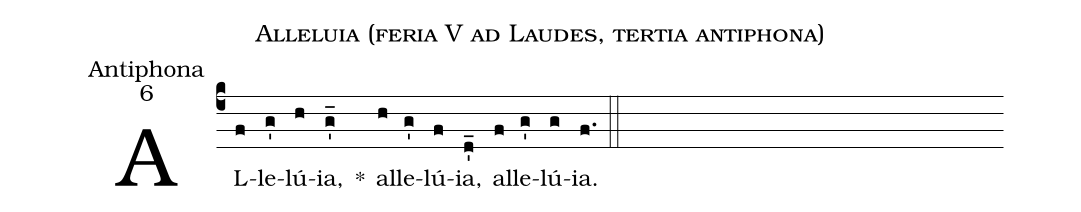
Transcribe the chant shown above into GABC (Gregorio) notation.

name: Alleluia (feria V ad Laudes, tertia antiphona);
office-part: Antiphona;
mode: 6;
%%
(c4)
AL(f)le(g')lú(h)ia,(g'_) *()
al(h)le(g')lú(f)ia,(d'_) al(f)le(g')lú(g)ia.(f.) (::)
